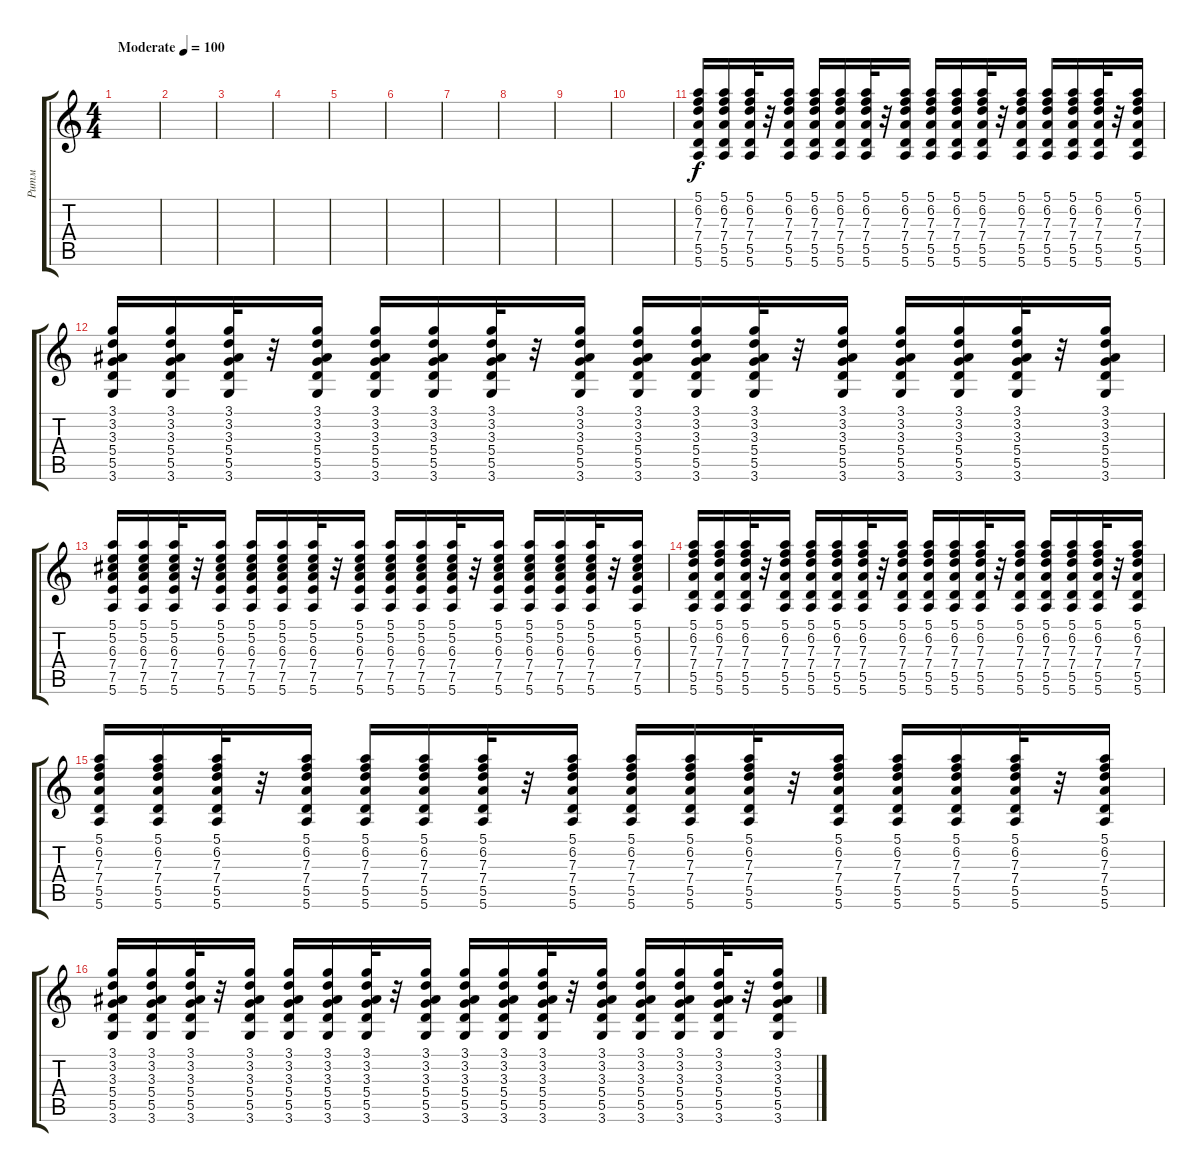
\track ("Ритм" "Ритм") {instrument acousticguitarsteel}
\staff {score tabs}
\tuning (E4 B3 G3 D3 A2 E2) {hide}
\ts (4 4)
\tempo (100 "Moderate")
\clef g2
\ks c
|
|
|
|
|
|
|
|
|
|
(5.1 6.2 7.3 7.4 5.5 5.6).16 (5.1 6.2 7.3 7.4 5.5 5.6).16 (5.1 6.2 7.3 7.4 5.5 5.6).32 r.32 (5.1 6.2 7.3 7.4 5.5 5.6).16 (5.1 6.2 7.3 7.4 5.5 5.6).16 (5.1 6.2 7.3 7.4 5.5 5.6).16 (5.1 6.2 7.3 7.4 5.5 5.6).32 r.32 (5.1 6.2 7.3 7.4 5.5 5.6).16 (5.1 6.2 7.3 7.4 5.5 5.6).16 (5.1 6.2 7.3 7.4 5.5 5.6).16 (5.1 6.2 7.3 7.4 5.5 5.6).32 r.32 (5.1 6.2 7.3 7.4 5.5 5.6).16 (5.1 6.2 7.3 7.4 5.5 5.6).16 (5.1 6.2 7.3 7.4 5.5 5.6).16 (5.1 6.2 7.3 7.4 5.5 5.6).32 r.32 (5.1 6.2 7.3 7.4 5.5 5.6).16 |
(3.1 3.2 3.3 5.4 5.5 3.6).16 (3.1 3.2 3.3 5.4 5.5 3.6).16 (3.1 3.2 3.3 5.4 5.5 3.6).32 r.32 (3.1 3.2 3.3 5.4 5.5 3.6).16 (3.1 3.2 3.3 5.4 5.5 3.6).16 (3.1 3.2 3.3 5.4 5.5 3.6).16 (3.1 3.2 3.3 5.4 5.5 3.6).32 r.32 (3.1 3.2 3.3 5.4 5.5 3.6).16 (3.1 3.2 3.3 5.4 5.5 3.6).16 (3.1 3.2 3.3 5.4 5.5 3.6).16 (3.1 3.2 3.3 5.4 5.5 3.6).32 r.32 (3.1 3.2 3.3 5.4 5.5 3.6).16 (3.1 3.2 3.3 5.4 5.5 3.6).16 (3.1 3.2 3.3 5.4 5.5 3.6).16 (3.1 3.2 3.3 5.4 5.5 3.6).32 r.32 (3.1 3.2 3.3 5.4 5.5 3.6).16 |
(5.1 5.2 6.3 7.4 7.5 5.6).16 (5.1 5.2 6.3 7.4 7.5 5.6).16 (5.1 5.2 6.3 7.4 7.5 5.6).32 r.32 (5.1 5.2 6.3 7.4 7.5 5.6).16 (5.1 5.2 6.3 7.4 7.5 5.6).16 (5.1 5.2 6.3 7.4 7.5 5.6).16 (5.1 5.2 6.3 7.4 7.5 5.6).32 r.32 (5.1 5.2 6.3 7.4 7.5 5.6).16 (5.1 5.2 6.3 7.4 7.5 5.6).16 (5.1 5.2 6.3 7.4 7.5 5.6).16 (5.1 5.2 6.3 7.4 7.5 5.6).32 r.32 (5.1 5.2 6.3 7.4 7.5 5.6).16 (5.1 5.2 6.3 7.4 7.5 5.6).16 (5.1 5.2 6.3 7.4 7.5 5.6).16 (5.1 5.2 6.3 7.4 7.5 5.6).32 r.32 (5.1 5.2 6.3 7.4 7.5 5.6).16 |
(5.1 6.2 7.3 7.4 5.5 5.6).16 (5.1 6.2 7.3 7.4 5.5 5.6).16 (5.1 6.2 7.3 7.4 5.5 5.6).32 r.32 (5.1 6.2 7.3 7.4 5.5 5.6).16 (5.1 6.2 7.3 7.4 5.5 5.6).16 (5.1 6.2 7.3 7.4 5.5 5.6).16 (5.1 6.2 7.3 7.4 5.5 5.6).32 r.32 (5.1 6.2 7.3 7.4 5.5 5.6).16 (5.1 6.2 7.3 7.4 5.5 5.6).16 (5.1 6.2 7.3 7.4 5.5 5.6).16 (5.1 6.2 7.3 7.4 5.5 5.6).32 r.32 (5.1 6.2 7.3 7.4 5.5 5.6).16 (5.1 6.2 7.3 7.4 5.5 5.6).16 (5.1 6.2 7.3 7.4 5.5 5.6).16 (5.1 6.2 7.3 7.4 5.5 5.6).32 r.32 (5.1 6.2 7.3 7.4 5.5 5.6).16 |
(5.1 6.2 7.3 7.4 5.5 5.6).16 (5.1 6.2 7.3 7.4 5.5 5.6).16 (5.1 6.2 7.3 7.4 5.5 5.6).32 r.32 (5.1 6.2 7.3 7.4 5.5 5.6).16 (5.1 6.2 7.3 7.4 5.5 5.6).16 (5.1 6.2 7.3 7.4 5.5 5.6).16 (5.1 6.2 7.3 7.4 5.5 5.6).32 r.32 (5.1 6.2 7.3 7.4 5.5 5.6).16 (5.1 6.2 7.3 7.4 5.5 5.6).16 (5.1 6.2 7.3 7.4 5.5 5.6).16 (5.1 6.2 7.3 7.4 5.5 5.6).32 r.32 (5.1 6.2 7.3 7.4 5.5 5.6).16 (5.1 6.2 7.3 7.4 5.5 5.6).16 (5.1 6.2 7.3 7.4 5.5 5.6).16 (5.1 6.2 7.3 7.4 5.5 5.6).32 r.32 (5.1 6.2 7.3 7.4 5.5 5.6).16 |
(3.1 3.2 3.3 5.4 5.5 3.6).16 (3.1 3.2 3.3 5.4 5.5 3.6).16 (3.1 3.2 3.3 5.4 5.5 3.6).32 r.32 (3.1 3.2 3.3 5.4 5.5 3.6).16 (3.1 3.2 3.3 5.4 5.5 3.6).16 (3.1 3.2 3.3 5.4 5.5 3.6).16 (3.1 3.2 3.3 5.4 5.5 3.6).32 r.32 (3.1 3.2 3.3 5.4 5.5 3.6).16 (3.1 3.2 3.3 5.4 5.5 3.6).16 (3.1 3.2 3.3 5.4 5.5 3.6).16 (3.1 3.2 3.3 5.4 5.5 3.6).32 r.32 (3.1 3.2 3.3 5.4 5.5 3.6).16 (3.1 3.2 3.3 5.4 5.5 3.6).16 (3.1 3.2 3.3 5.4 5.5 3.6).16 (3.1 3.2 3.3 5.4 5.5 3.6).32 r.32 (3.1 3.2 3.3 5.4 5.5 3.6).16
